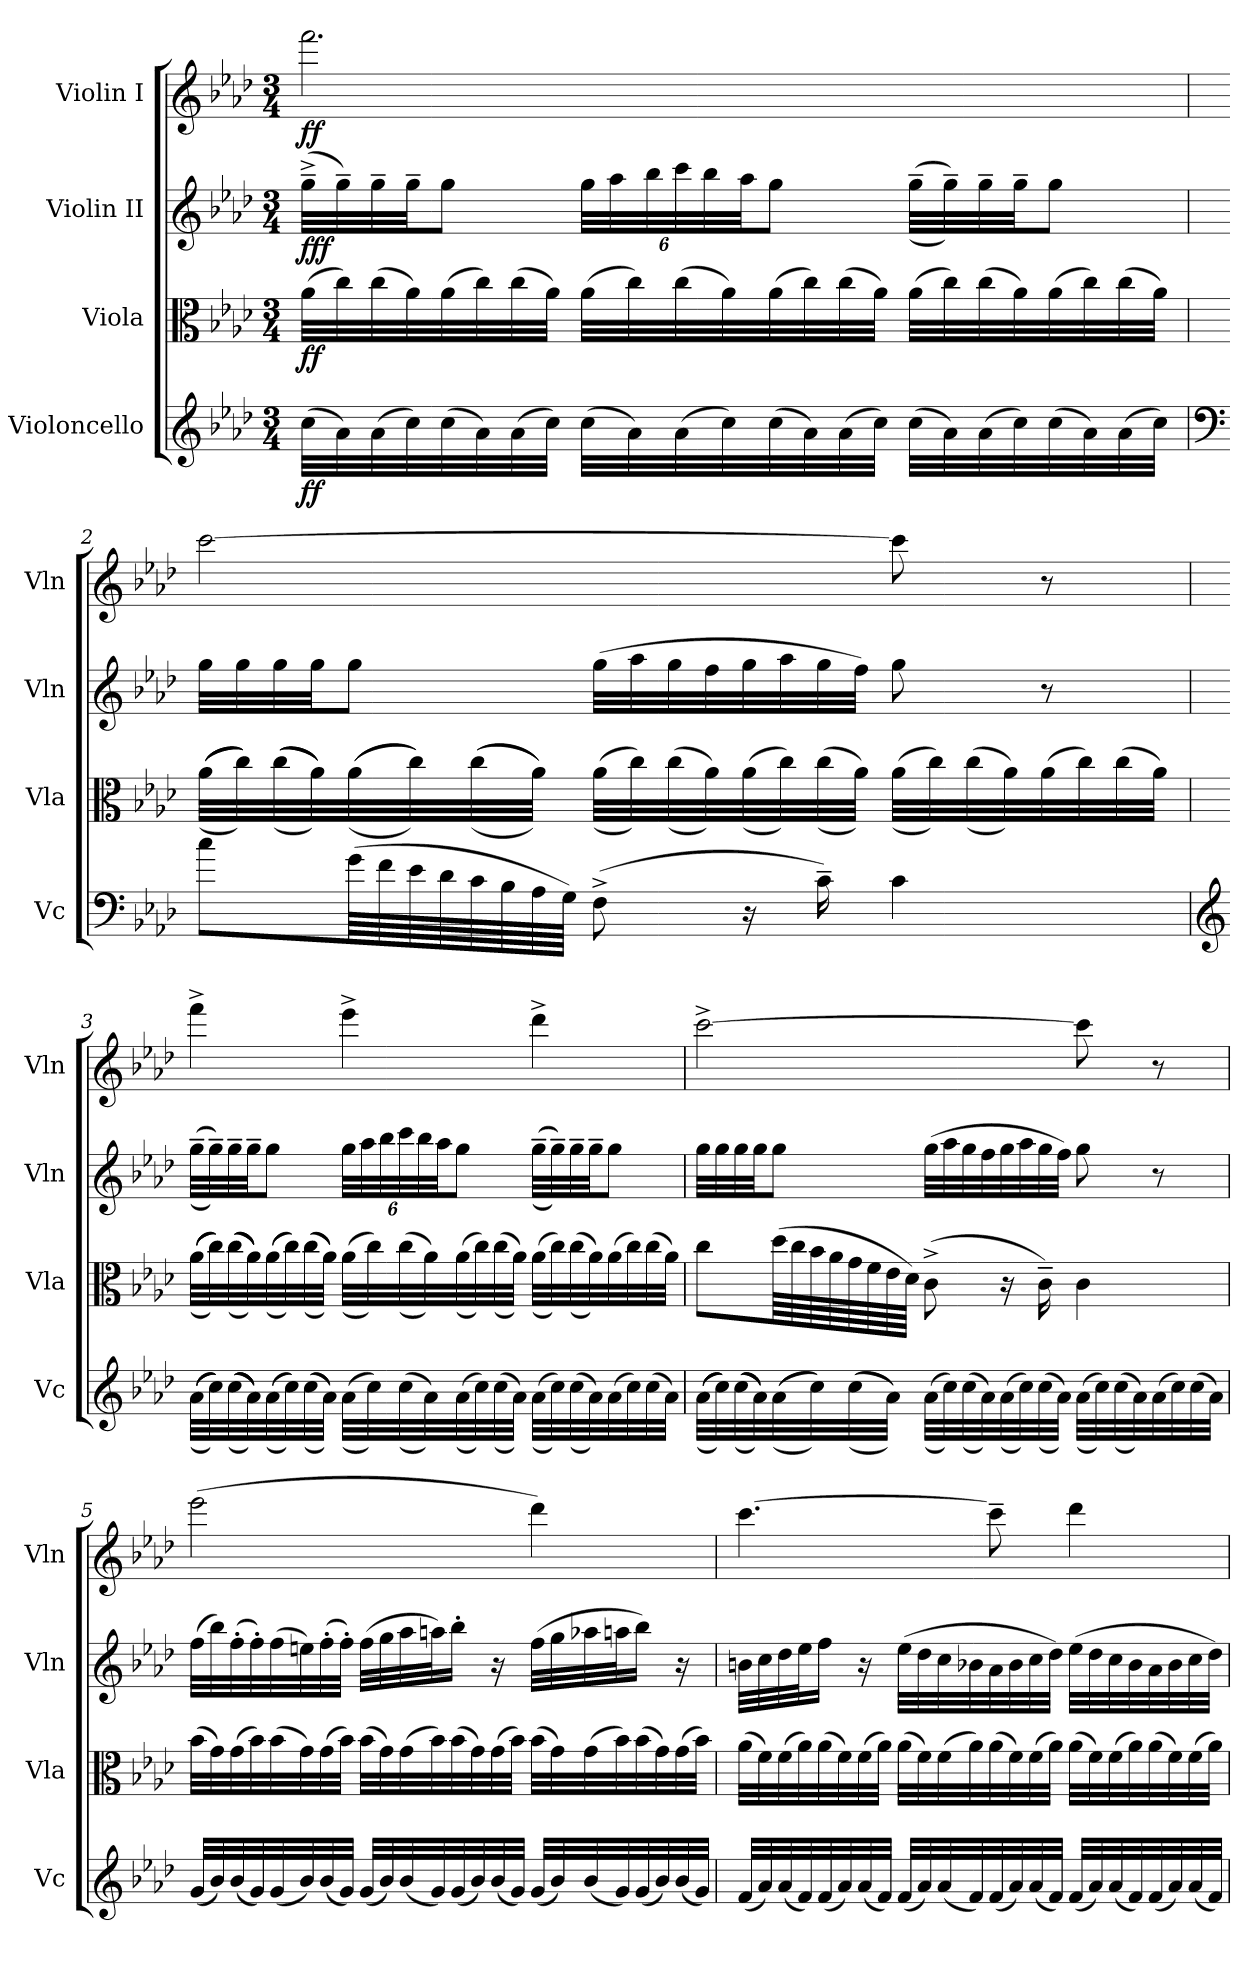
**kern	**dynam	**kern	**dynam	**kern	**dynam	**kern	**dynam
*part4	*part4	*part3	*part3	*part2	*part2	*part1	*part1
*staff4	*staff4	*staff3	*staff3	*staff2	*staff2	*staff1	*staff1
*I"Violoncello	*	*I"Viola	*	*I"Violin II	*	*I"Violin I	*
*I'Vc	*	*I'Vla	*	*I'Vln	*	*I'Vln	*
*clefG2	*	*clefC3	*	*clefG2	*	*clefG2	*
*k[b-e-a-d-]	*	*k[b-e-a-d-]	*	*k[b-e-a-d-]	*	*k[b-e-a-d-]	*
*M3/4	*	*M3/4	*	*M3/4	*	*M3/4	*
*MM70	*	*MM70	*	*MM70	*	*MM70	*
=1	=1	=1	=1	=1	=1	=1	=1
!	!LO:DY:b	!	!LO:DY:b	!	!LO:DY:b	!	!LO:DY:b
(>32cc\LLL	ff	(>32a-\LLL	ff	(>32gg~^\LLL	fff	2.fff\	ff
32a-\)	.	32cc\)	.	32gg~\)	.	.	.
(>32a-\	.	(>32cc\	.	32gg~\	.	.	.
32cc\)	.	32a-\)	.	32gg~\JJ	.	.	.
(>32cc\	.	(>32a-\	.	8gg\J	.	.	.
32a-\)	.	32cc\)	.	.	.	.	.
(>32a-\	.	(>32cc\	.	.	.	.	.
32cc\JJJ)	.	32a-\JJJ)	.	.	.	.	.
*	*	*	*	*Xbrackettup	*	*	*
(>32cc\LLL	.	(>32a-\LLL	.	48gg\LLL	.	.	.
.	.	.	.	48aa-\	.	.	.
32a-\)	.	32cc\)	.	.	.	.	.
.	.	.	.	48bb-\	.	.	.
(>32a-\	.	(>32cc\	.	48ccc\	.	.	.
.	.	.	.	48bb-\	.	.	.
32cc\)	.	32a-\)	.	.	.	.	.
.	.	.	.	48aa-\JJ	.	.	.
(>32cc\	.	(>32a-\	.	8gg\J	.	.	.
32a-\)	.	32cc\)	.	.	.	.	.
(>32a-\	.	(>32cc\	.	.	.	.	.
32cc\JJJ)	.	32a-\JJJ)	.	.	.	.	.
(>32cc\LLL	.	(>32a-\LLL	.	(>(>32gg~\LLL	.	.	.
32a-\)	.	32cc\)	.	32gg~\))	.	.	.
(>32a-\	.	(>32cc\	.	32gg~\	.	.	.
32cc\)	.	32a-\)	.	32gg~\JJ	.	.	.
(>32cc\	.	(>32a-\	.	8gg\J	.	.	.
32a-\)	.	32cc\)	.	.	.	.	.
(>32a-\	.	(>32cc\	.	.	.	.	.
32cc\JJJ)	.	32a-\JJJ)	.	.	.	.	.
!!LO:LB:g=z
=2	=2	=2	=2	=2	=2	=2	=2
*clefF4	*	*	*	*	*	*	*
8cc\L	.	(>(>(>(>32a-\LLL	.	32gg\LLL	.	[2ccc\	.
.	.	32cc\))))	.	32gg\	.	.	.
.	.	(>(>(>(>32cc\	.	32gg\	.	.	.
.	.	32a-\))))	.	32gg\JJ	.	.	.
(>64g\LLL	.	(>(>(>32a-\	.	8gg\J	.	.	.
64f\	.	.	.	.	.	.	.
64e-\	.	32cc\)))	.	.	.	.	.
64d-\	.	.	.	.	.	.	.
64c\	.	(>(>(>32cc\	.	.	.	.	.
64B-\	.	.	.	.	.	.	.
64A-\	.	32a-\JJJ)))	.	.	.	.	.
64G\JJJJ)	.	.	.	.	.	.	.
(>8F^\	.	(>(>32a-\LLL	.	(>32gg\LLL	.	.	.
.	.	32cc\))	.	32aa-\	.	.	.
.	.	(>(>32cc\	.	32gg\	.	.	.
.	.	32a-\))	.	32ff\	.	.	.
16r	.	(>(>32a-\	.	32gg\	.	.	.
.	.	32cc\))	.	32aa-\	.	.	.
16c~\)	.	(>(>32cc\	.	32gg\	.	.	.
.	.	32a-\JJJ))	.	32ff\JJJ)	.	.	.
4c\	.	(>(>32a-\LLL	.	8gg\	.	8ccc\]	.
.	.	32cc\))	.	.	.	.	.
.	.	(>(>32cc\	.	.	.	.	.
.	.	32a-\))	.	.	.	.	.
.	.	(>32a-\	.	8r	.	8r	.
.	.	32cc\)	.	.	.	.	.
.	.	(>32cc\	.	.	.	.	.
.	.	32a-\JJJ)	.	.	.	.	.
!!LO:PB:g=z
=3	=3	=3	=3	=3	=3	=3	=3
*clefG2	*	*	*	*	*	*	*
(>(>(>(>32a-\LLL	.	(>(>(>(>32a-\LLL	.	(>(>32gg~\LLL	.	4fff^\	.
32cc\))))	.	32cc\))))	.	32gg~\))	.	.	.
(>(>(>(>32cc\	.	(>(>(>(>32cc\	.	32gg~\	.	.	.
32a-\))))	.	32a-\))))	.	32gg~\JJ	.	.	.
(>(>(>32a-\	.	(>(>(>32a-\	.	8gg\J	.	.	.
32cc\)))	.	32cc\)))	.	.	.	.	.
(>(>(>32cc\	.	(>(>(>32cc\	.	.	.	.	.
32a-\JJJ)))	.	32a-\JJJ)))	.	.	.	.	.
(>(>32a-\LLL	.	(>(>32a-\LLL	.	48gg\LLL	.	4eee-^\	.
.	.	.	.	48aa-\	.	.	.
32cc\))	.	32cc\))	.	.	.	.	.
.	.	.	.	48bb-\	.	.	.
(>(>32cc\	.	(>(>32cc\	.	48ccc\	.	.	.
.	.	.	.	48bb-\	.	.	.
32a-\))	.	32a-\))	.	.	.	.	.
.	.	.	.	48aa-\JJ	.	.	.
(>(>32a-\	.	(>(>32a-\	.	8gg\J	.	.	.
32cc\))	.	32cc\))	.	.	.	.	.
(>(>32cc\	.	(>(>32cc\	.	.	.	.	.
32a-\JJJ))	.	32a-\JJJ))	.	.	.	.	.
(>(>32a-\LLL	.	(>(>32a-\LLL	.	(>(>32gg~\LLL	.	4ddd-^\	.
32cc\))	.	32cc\))	.	32gg~\))	.	.	.
(>(>32cc\	.	(>(>32cc\	.	32gg~\	.	.	.
32a-\))	.	32a-\))	.	32gg~\JJ	.	.	.
(>32a-\	.	(>32a-\	.	8gg\J	.	.	.
32cc\)	.	32cc\)	.	.	.	.	.
(>32cc\	.	(>32cc\	.	.	.	.	.
32a-\JJJ)	.	32a-\JJJ)	.	.	.	.	.
!!LO:LB:g=z
=4	=4	=4	=4	=4	=4	=4	=4
(>(>(>(>32a-\LLL	.	8cc\L	.	32gg\LLL	.	[2ccc^\	.
32cc\))))	.	.	.	32gg\	.	.	.
(>(>(>(>32cc\	.	.	.	32gg\	.	.	.
32a-\))))	.	.	.	32gg\JJ	.	.	.
(>(>(>32a-\	.	(>64dd-\LLL	.	8gg\J	.	.	.
.	.	64cc\	.	.	.	.	.
32cc\)))	.	64b-\	.	.	.	.	.
.	.	64a-\	.	.	.	.	.
(>(>(>32cc\	.	64g\	.	.	.	.	.
.	.	64f\	.	.	.	.	.
32a-\JJJ)))	.	64e-\	.	.	.	.	.
.	.	64d-\JJJJ)	.	.	.	.	.
(>(>32a-\LLL	.	(>8c^\	.	(>32gg\LLL	.	.	.
32cc\))	.	.	.	32aa-\	.	.	.
(>(>32cc\	.	.	.	32gg\	.	.	.
32a-\))	.	.	.	32ff\	.	.	.
(>(>32a-\	.	16r	.	32gg\	.	.	.
32cc\))	.	.	.	32aa-\	.	.	.
(>(>32cc\	.	16c~\)	.	32gg\	.	.	.
32a-\JJJ))	.	.	.	32ff\JJJ)	.	.	.
(>(>32a-\LLL	.	4c\	.	8gg\	.	8ccc\]	.
32cc\))	.	.	.	.	.	.	.
(>(>32cc\	.	.	.	.	.	.	.
32a-\))	.	.	.	.	.	.	.
(>32a-\	.	.	.	8r	.	8r	.
32cc\)	.	.	.	.	.	.	.
(>32cc\	.	.	.	.	.	.	.
32a-\JJJ)	.	.	.	.	.	.	.
!!LO:LB:g=z
=5	=5	=5	=5	=5	=5	=5	=5
(<32g/LLL	.	(>32b-\LLL	.	(>32ff\LLL	.	(>2eee-\	.
32b-/)	.	32g\)	.	32bb-\)	.	.	.
(<32b-/	.	(>32g\	.	(>32ff'\	.	.	.
32g/)	.	32b-\)	.	32ff'\)	.	.	.
(<32g/	.	(>32b-\	.	(>32ff\	.	.	.
32b-/)	.	32g\)	.	32een\)	.	.	.
(<32b-/	.	(>32g\	.	(>32ff'\	.	.	.
32g/JJJ)	.	32b-\JJJ)	.	32ff'\JJJ)	.	.	.
(<32g/LLL	.	(>32b-\LLL	.	(>32ff\LLL	.	.	.
32b-/)	.	32g\)	.	32gg\	.	.	.
(<32b-/	.	(>32g\	.	32aa-\	.	.	.
32g/)	.	32b-\)	.	32aan\J)	.	.	.
(<32g/	.	(>32b-\	.	16bb-'\JJ	.	.	.
32b-/)	.	32g\)	.	.	.	.	.
(<32b-/	.	(>32g\	.	16r	.	.	.
32g/JJJ)	.	32b-\JJJ)	.	.	.	.	.
(<32g/LLL	.	(>32b-\LLL	.	(>32ff\LLL	.	4ddd-\)	.
32b-/)	.	32g\)	.	32gg\	.	.	.
(<32b-/	.	(>32g\	.	32aa-X\	.	.	.
32g/)	.	32b-\)	.	32aan\J	.	.	.
(<32g/	.	(>32b-\	.	16bb-\JJ)	.	.	.
32b-/)	.	32g\)	.	.	.	.	.
(<32b-/	.	(>32g\	.	16r	.	.	.
32g/JJJ)	.	32b-\JJJ)	.	.	.	.	.
!!LO:PB:g=z
=6	=6	=6	=6	=6	=6	=6	=6
(<32f/LLL	.	(>32a-\LLL	.	32bn\LLL	.	[4.ccc\	.
32a-/)	.	32f\)	.	32cc\	.	.	.
(<32a-/	.	(>32f\	.	32dd-\	.	.	.
32f/)	.	32a-\)	.	32ee-\J	.	.	.
(<32f/	.	(>32a-\	.	16ff\JJ	.	.	.
32a-/)	.	32f\)	.	.	.	.	.
(<32a-/	.	(>32f\	.	16r	.	.	.
32f/JJJ)	.	32a-\JJJ)	.	.	.	.	.
(<32f/LLL	.	(>32a-\LLL	.	(>32ee-\LLL	.	.	.
32a-/)	.	32f\)	.	32dd-\	.	.	.
(<32a-/	.	(>32f\	.	32cc\	.	.	.
32f/)	.	32a-\)	.	32b-X\	.	.	.
(<32f/	.	(>32a-\	.	32a-\	.	8ccc~\]	.
32a-/)	.	32f\)	.	32b-\	.	.	.
(<32a-/	.	(>32f\	.	32cc\	.	.	.
32f/JJJ)	.	32a-\JJJ)	.	32dd-\JJJ)	.	.	.
(<32f/LLL	.	(>32a-\LLL	.	(>32ee-\LLL	.	4ddd-\	.
32a-/)	.	32f\)	.	32dd-\	.	.	.
(<32a-/	.	(>32f\	.	32cc\	.	.	.
32f/)	.	32a-\)	.	32b-\	.	.	.
(<32f/	.	(>32a-\	.	32a-\	.	.	.
32a-/)	.	32f\)	.	32b-\	.	.	.
(<32a-/	.	(>32f\	.	32cc\	.	.	.
32f/JJJ)	.	32a-\JJJ)	.	32dd-\JJJ)	.	.	.
=	=	=	=	=	=	=	=
*-	*-	*-	*-	*-	*-	*-	*-
